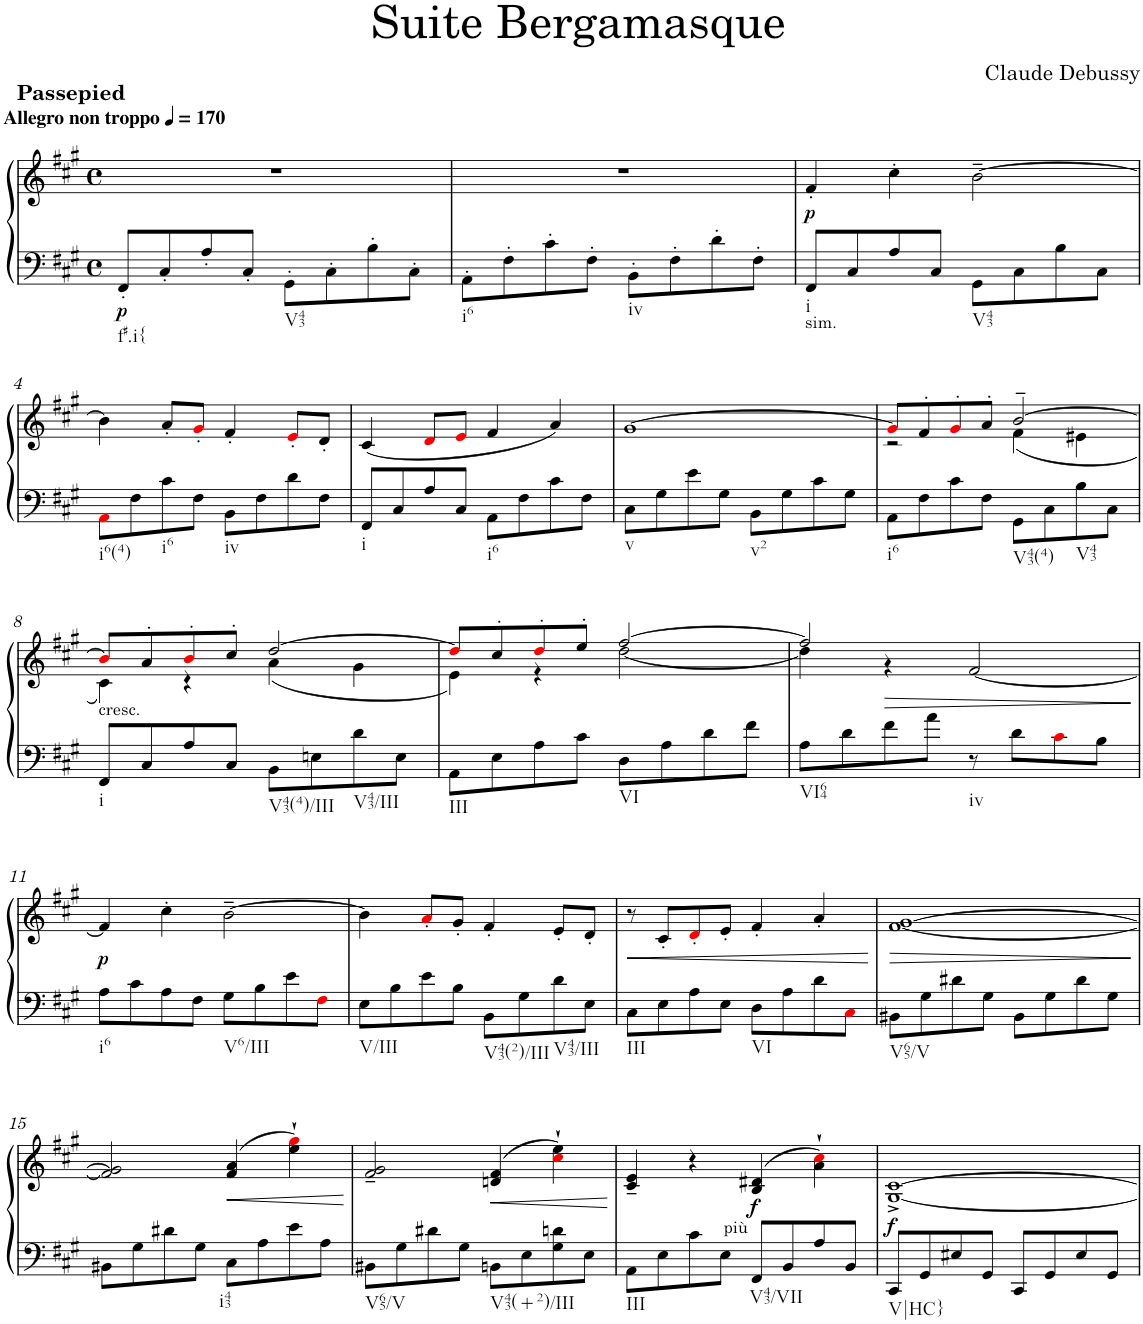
**kern	**kern	**dynam
*part1	*part1	*part1
*staff2	*staff1	*staff1/2
*I"Piano	*	*
*I'Pno.	*	*
*clefF4	*clefG2	*
*k[f#c#g#]	*k[f#c#g#]	*
*M4/4	*M4/4	*
*met(c)	*met(c)	*
*MM170	*MM170	*
=1	=1	=1
!	!LO:TX:a:B:t=Passepied	!
!	!LO:TX:a:B:t=Allegro non troppo	!
!LO:TX:a:B:t=Passepied	!	!
!LO:TX:b:t=f#.i{	!	!
!	!	!LO:DY:b=2
8FF#'/L	1r	p
8C#'/	.	.
8A'/	.	.
8C#'/J	.	.
!LO:TX:b:t=V43	!	!
8GG#'\L	.	.
8C#'\	.	.
8B'\	.	.
8C#'\J	.	.
=2	=2	=2
!LO:TX:b:t=i6	!	!
8AA'\L	1r	.
8F#'\	.	.
8c#'\	.	.
8F#'\J	.	.
!LO:TX:b:t=iv	!	!
8BB'\L	.	.
8F#'\	.	.
8d'\	.	.
8F#'\J	.	.
=3	=3	=3
!LO:TX:b:t=sim.	!	!
!LO:TX:b:t=i	!	!
!	!	!LO:DY:b
8FF#/L	4f#'/	p
8C#/	.	.
8A/	4cc#'\	.
8C#/J	.	.
!LO:TX:b:t=V43	!	!
8GG#\L	[2b~\	.
8C#\	.	.
8B\	.	.
8C#\J	.	.
!!LO:LB:g=z
=4	=4	=4
!LO:TX:b:t=i6(4)	!	!
8AAi\L	4b\]	.
8F#\	.	.
!LO:TX:b:t=i6	!	!
8c#\	8a'/L	.
8F#\J	8g#'i/J	.
!LO:TX:b:t=iv	!	!
8BB\L	4f#'/	.
8F#\	.	.
8d\	8e'i/L	.
8F#\J	8d'/J	.
=5	=5	=5
!LO:TX:b:t=i	!	!
8FF#/L	(4c#/	.
8C#/	.	.
8A/	8di/L	.
8C#/J	8ei/J	.
!LO:TX:b:t=i6	!	!
8AA\L	4f#/	.
8F#\	.	.
8c#\	4a/)	.
8F#\J	.	.
=6	=6	=6
!LO:TX:b:t=v	!	!
8C#\L	[1g#	.
8G#\	.	.
8e\	.	.
8G#\J	.	.
!LO:TX:b:t=v2	!	!
8BB\L	.	.
8G#\	.	.
8c#\	.	.
8G#\J	.	.
=7	=7	=7
*	*^	*
!LO:TX:b:t=i6	!	!	!
8AA\L	8g#i/L]	2r	.
8F#\	8f#'/	.	.
8c#\	8g#'i/	.	.
8F#\J	8a'/J	.	.
!LO:TX:b:t=V43(4)	!	!	!
8GG#\L	[2b~/	(4f#\	.
8C#\	.	.	.
!LO:TX:b:t=V43	!	!	!
8B\	.	4e#X\	.
8C#\J	.	.	.
!!LO:LB:g=z	!!
=8	=8	=8	=8
!	!LO:TX:b:t=cresc.	!	!
!LO:TX:b:t=i	!	!	!
8FF#/L	8bi/L]	4c#\)	.
8C#/	8a'/	.	.
8A/	8b'i/	4r	.
8C#/J	8cc#'/J	.	.
!LO:TX:b:t=V43(4)/III	!	!	!
8BB\L	[2dd/	(4a\	.
8En\	.	.	.
!LO:TX:b:t=V43/III	!	!	!
8d\	.	4g#\	.
8E\J	.	.	.
=9	=9	=9	=9
!LO:TX:b:t=III	!	!	!
8AA\L	8ddi/L]	4e\)	.
8E\	8cc#'/	.	.
8A\	8dd'i/	4r	.
8c#\J	8ee'/J	.	.
!LO:TX:b:t=VI	!	!	!
8D\L	[2ff#/	[2dd\	.
8A\	.	.	.
8d\	.	.	.
8f#\J	.	.	.
=10	=10	=10	=10
!LO:TX:b:t=VI64	!	!	!
8A\L	2ff#/]	4dd\]	.
8d\	.	.	.
!	!	!	!LO:HP:b
8f#\	.	4r	>
8a\J	.	.	.
!LO:TX:b:t=iv	!	!	!
8r	[2f#/	2ryy	.
8d\L	.	.	.
8c#i\	.	.	.
8B\J	.	.	.
*	*v	*v	*
!!LO:LB:g=z
=11	=11	=11
!LO:TX:b:t=i6	!	!
!	!	!LO:DY:b
8A\L	4f#/]	p
8c#\	.	.
8A\	4cc#'\	.
8F#\J	.	.
!LO:TX:b:t=V6/III	!	!
8G#\L	[2b~\	.
8B\	.	.
8e\	.	.
8F#i\J	.	.
=12	=12	=12
!LO:TX:b:t=V/III	!	!
8E\L	4b\]	.
8B\	.	.
8e\	8a'i/L	.
8B\J	8g#'/J	.
!LO:TX:b:t=V43(2)/III	!	!
8BB\L	4f#'/	.
8G#\	.	.
!LO:TX:b:t=V43/III	!	!
8d\	8e'/L	.
8E\J	8d'/J	.
=13	=13	=13
!LO:TX:b:t=III	!	!
!	!	!LO:HP:b
8C#\L	8r	<
8E\	8c#'/L	.
8A\	8d'i/	.
8E\J	8e'/J	.
!LO:TX:b:t=VI	!	!
8D\L	4f#'/	.
8A\	.	.
8d\	4a'/	.
8C#i\J	.	.
.	.	]
=14	=14	=14
!LO:TX:b:t=V65/V	!	!
!	!	!LO:HP:b
8BB#X\L	[1f# [1g#	>
8G#\	.	.
8d#X\	.	.
8G#\J	.	.
8BB#\L	.	.
8G#\	.	.
8d#\	.	.
8G#\J	.	.
.	.	[
!!LO:LB:g=z
=15	=15	=15
8BB#X\L	2f#/] 2g#/]	.
8G#\	.	.
8d#X\	.	.
8G#\J	.	.
!LO:TX:b:t=i43	!	!
!	!	!LO:HP:b
8C#\L	(4f#/ 4a/	<
8A\	.	.
8e\	4ee\` 4gg#i\`)	.
8A\J	.	.
.	.	]
=16	=16	=16
!LO:TX:b:t=V65/V	!	!
8BB#X\L	2f#/~ 2g#/~	.
8G#\	.	.
8d#X\	.	.
8G#\J	.	.
!LO:TX:b:t=V43(+2)/III	!	!
8BBn\L	(4dn/ 4f#/	.
8E\	.	.
8G#\ 8dn\	4cc#i\` 4ee\`)	.
8E\J	.	.
.	.	[
=17	=17	=17
!LO:TX:b:t=III	!	!
8AA\L	4c#/~ 4e/~	.
8E\	.	.
8c#\	4r	.
8E\J	.	.
!	!LO:TX:b:t=più	!
!LO:TX:b:t=V43/VII	!	!
!	!	!LO:DY:b
8FF#/L	(4B/ 4d#X/	f
8BB/	.	.
8A/	4a\` 4cc#i\`)	.
8BB/J	.	.
=18	=18	=18
!LO:TX:b:t=V|HC}	!	!
!	!	!LO:DY:b
8CC#/L	[1G#^ [1c#^	f
8GG#/	.	.
8E#X/	.	.
8GG#/J	.	.
8CC#/L	.	.
8GG#/	.	.
8E#/	.	.
8GG#/J	.	.
=	=	=
*-	*-	*-
